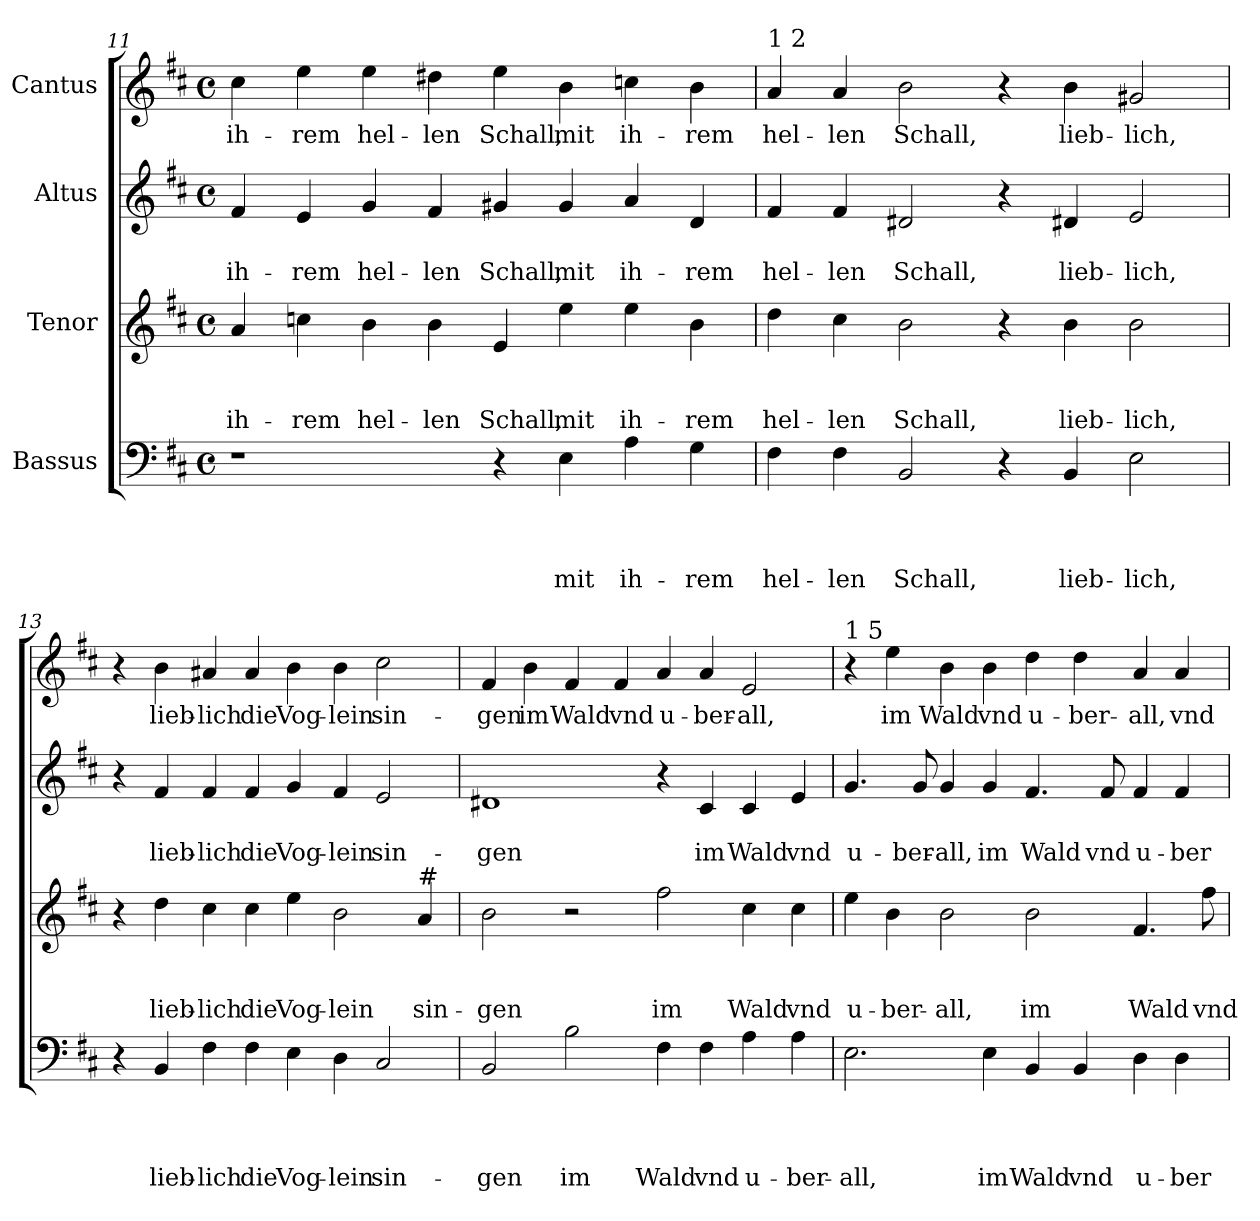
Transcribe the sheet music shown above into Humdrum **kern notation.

**kern	**text	**text	**text	**text	**kern	**text	**text	**text	**kern	**text	**text	**kern	**text
*part4	*part4	*part4	*part4	*part4	*part3	*part3	*part3	*part3	*part2	*part2	*part2	*part1	*part1
*staff4	*staff4	*staff4	*staff4	*staff4	*staff3	*staff3	*staff3	*staff3	*staff2	*staff2	*staff2	*staff1	*staff1
*I"Bassus	*	*	*	*	*I"Tenor	*	*	*	*I"Altus	*	*	*I"Cantus	*
*clefF4	*	*	*	*	*clefG2	*	*	*	*clefG2	*	*	*clefG2	*
*k[f#c#]	*	*	*	*	*k[f#c#]	*	*	*	*k[f#c#]	*	*	*k[f#c#]	*
*D:	*	*	*	*	*D:	*	*	*	*D:	*	*	*D:	*
*M4/4	*	*	*	*	*M4/4	*	*	*	*M4/4	*	*	*M4/4	*
*met(c)	*	*	*	*	*met(c)	*	*	*	*met(c)	*	*	*met(c)	*
=11	=11	=11	=11	=11	=11	=11	=11	=11	=11	=11	=11	=11	=11
!	!	!	!	!	!	!	!	!LO:LY:b	!	!	!LO:LY:b	!	!LO:LY:b
1r	.	.	.	.	4a/	.	.	ih-	4f#/	.	ih-	4cc#\	ih-
!	!	!	!	!	!	!	!	!LO:LY:b	!	!	!LO:LY:b	!	!LO:LY:b
.	.	.	.	.	4ccn\	.	.	-rem	4e/	.	-rem	4ee\	-rem
!	!	!	!	!	!	!	!	!LO:LY:b	!	!	!LO:LY:b	!	!LO:LY:b
.	.	.	.	.	4b\	.	.	hel-	4g/	.	hel-	4ee\	hel-
!	!	!	!	!	!	!	!	!LO:LY:b	!	!	!LO:LY:b	!	!LO:LY:b
.	.	.	.	.	4b\	.	.	-len	4f#/	.	-len	4dd#X\	-len
!	!	!	!	!	!	!	!	!LO:LY:b	!	!	!LO:LY:b	!	!LO:LY:b
4r	.	.	.	.	4e/	.	.	Schall,	4g#X/	.	Schall,	4ee\	Schall,
!	!	!	!	!LO:LY:b	!	!	!	!LO:LY:b	!	!	!LO:LY:b	!	!LO:LY:b
4E\	.	.	.	mit	4ee\	.	.	mit	4g#/	.	mit	4b\	mit
!	!	!	!	!LO:LY:b	!	!	!	!LO:LY:b	!	!	!LO:LY:b	!	!LO:LY:b
4A\	.	.	.	ih-	4ee\	.	.	ih-	4a/	.	ih-	4ccn\	ih-
!	!	!	!	!LO:LY:b	!	!	!	!LO:LY:b	!	!	!LO:LY:b	!	!LO:LY:b
4G\	.	.	.	-rem	4b\	.	.	-rem	4d/	.	-rem	4b\	-rem
!!LO:LB:g=z
=12	=12	=12	=12	=12	=12	=12	=12	=12	=12	=12	=12	=12	=12
!	!	!	!	!	!	!	!	!	!	!	!	!LO:TX:a:t=1 2	!
!	!	!	!	!LO:LY:b	!	!	!	!LO:LY:b	!	!	!LO:LY:b	!	!LO:LY:b
4F#\	.	.	.	hel-	4dd\	.	.	hel-	4f#/	.	hel-	4a/	hel-
!	!	!	!	!LO:LY:b	!	!	!	!LO:LY:b	!	!	!LO:LY:b	!	!LO:LY:b
4F#\	.	.	.	-len	4cc#\	.	.	-len	4f#/	.	-len	4a/	-len
!	!	!	!	!LO:LY:b	!	!	!	!LO:LY:b	!	!	!LO:LY:b	!	!LO:LY:b
2BB/	.	.	.	Schall,	2b\	.	.	Schall,	2d#X/	.	Schall,	2b\	Schall,
4r	.	.	.	.	4r	.	.	.	4r	.	.	4r	.
!	!	!	!	!LO:LY:b	!	!	!	!LO:LY:b	!	!	!LO:LY:b	!	!LO:LY:b
4BB/	.	.	.	lieb-	4b\	.	.	lieb-	4d#X/	.	lieb-	4b\	lieb-
!	!	!	!	!LO:LY:b	!	!	!	!LO:LY:b	!	!	!LO:LY:b	!	!LO:LY:b
2E\	.	.	.	-lich,	2b\	.	.	-lich,	2e/	.	-lich,	2g#X/	-lich,
=13	=13	=13	=13	=13	=13	=13	=13	=13	=13	=13	=13	=13	=13
4r	.	.	.	.	4r	.	.	.	4r	.	.	4r	.
!	!	!	!	!LO:LY:b	!	!	!	!LO:LY:b	!	!	!LO:LY:b	!	!LO:LY:b
4BB/	.	.	.	lieb-	4dd\	.	.	lieb-	4f#/	.	lieb-	4b\	lieb-
!	!	!	!	!LO:LY:b:rj	!	!	!	!LO:LY:b:rj	!	!	!LO:LY:b:rj	!	!LO:LY:b:rj
4F#\	.	.	.	-lich	4cc#\	.	.	-lich	4f#/	.	-lich	4a#X/	-lich
!	!	!	!	!LO:LY:b	!	!	!	!LO:LY:b	!	!	!LO:LY:b	!	!LO:LY:b
4F#\	.	.	.	die	4cc#\	.	.	die	4f#/	.	die	4a#/	die
!	!	!	!	!LO:LY:b	!	!	!	!LO:LY:b	!	!	!LO:LY:b	!	!LO:LY:b
4E\	.	.	.	Vog-	4ee\	.	.	Vog-	4g/	.	Vog-	4b\	Vog-
!	!	!	!	!LO:LY:b:rj	!	!	!	!LO:LY:b:rj	!	!	!LO:LY:b:rj	!	!LO:LY:b:rj
4D\	.	.	.	-lein	2b\	.	.	-lein	4f#/	.	-lein	4b\	-lein
!	!	!	!	!LO:LY:b	!	!	!	!	!	!	!LO:LY:b	!	!LO:LY:b
2C#/	.	.	.	sin-	.	.	.	.	2e/	.	sin-	2cc#\	sin-
!	!	!	!	!	!LO:TX:a:t=#	!	!	!	!	!	!	!	!
!	!	!	!	!	!	!	!	!LO:LY:b	!	!	!	!	!
.	.	.	.	.	4a/	.	.	sin-	.	.	.	.	.
=14	=14	=14	=14	=14	=14	=14	=14	=14	=14	=14	=14	=14	=14
!	!	!	!	!LO:LY:b	!	!	!	!LO:LY:b	!	!	!LO:LY:b	!	!LO:LY:b
2BB/	.	.	.	-gen	2b\	.	.	-gen	1d#X	.	-gen	4f#/	-gen
!	!	!	!	!	!	!	!	!	!	!	!	!	!LO:LY:b
.	.	.	.	.	.	.	.	.	.	.	.	4b\	im
!	!	!	!	!LO:LY:b	!	!	!	!	!	!	!	!	!LO:LY:b
2B\	.	.	.	im	2r	.	.	.	.	.	.	4f#/	Wald
!	!	!	!	!	!	!	!	!	!	!	!	!	!LO:LY:b
.	.	.	.	.	.	.	.	.	.	.	.	4f#/	vnd
!	!	!	!	!LO:LY:b	!	!	!	!LO:LY:b	!	!	!	!	!LO:LY:b
4F#\	.	.	.	Wald	2ff#\	.	.	im	4r	.	.	4a/	u-
!	!	!	!	!LO:LY:b	!	!	!	!	!	!	!LO:LY:b	!	!LO:LY:b
4F#\	.	.	.	vnd	.	.	.	.	4c#/	.	im	4a/	-ber-
!	!	!	!	!LO:LY:b	!	!	!	!LO:LY:b	!	!	!LO:LY:b	!	!LO:LY:b
4A\	.	.	.	u-	4cc#\	.	.	Wald	4c#/	.	Wald	2e/	-all,
!	!	!	!	!LO:LY:b	!	!	!	!LO:LY:b	!	!	!LO:LY:b	!	!
4A\	.	.	.	-ber-	4cc#\	.	.	vnd	4e/	.	vnd	.	.
!!LO:LB:g=z
=15	=15	=15	=15	=15	=15	=15	=15	=15	=15	=15	=15	=15	=15
!	!	!	!	!	!	!	!	!	!	!	!	!LO:TX:a:t=1 5	!
!	!	!	!	!LO:LY:b	!	!	!	!LO:LY:b	!	!	!LO:LY:b	!	!
2.E\	.	.	.	-all,	4ee\	.	.	u-	4.g/	.	u-	4r	.
!	!	!	!	!	!	!	!	!LO:LY:b	!	!	!	!	!LO:LY:b
.	.	.	.	.	4b\	.	.	-ber-	.	.	.	4ee\	im
!	!	!	!	!	!	!	!	!	!	!	!LO:LY:b	!	!
.	.	.	.	.	.	.	.	.	8g/	.	-ber-	.	.
!	!	!	!	!	!	!	!	!LO:LY:b	!	!	!LO:LY:b	!	!LO:LY:b
.	.	.	.	.	2b\	.	.	-all,	4g/	.	-all,	4b\	Wald
!	!	!	!	!LO:LY:b	!	!	!	!	!	!	!LO:LY:b	!	!LO:LY:b
4E\	.	.	.	im	.	.	.	.	4g/	.	im	4b\	vnd
!	!	!	!	!LO:LY:b	!	!	!	!LO:LY:b	!	!	!LO:LY:b	!	!LO:LY:b
4BB/	.	.	.	Wald	2b\	.	.	im	4.f#/	.	Wald	4dd\	u-
!	!	!	!	!LO:LY:b	!	!	!	!	!	!	!	!	!LO:LY:b
4BB/	.	.	.	vnd	.	.	.	.	.	.	.	4dd\	-ber-
!	!	!	!	!	!	!	!	!	!	!	!LO:LY:b	!	!
.	.	.	.	.	.	.	.	.	8f#/	.	vnd	.	.
!	!	!	!	!LO:LY:b	!	!	!	!LO:LY:b	!	!	!LO:LY:b	!	!LO:LY:b
4D\	.	.	.	u-	4.f#/	.	.	Wald	4f#/	.	u-	4a/	-all,
!	!	!	!	!LO:LY:b	!	!	!	!	!	!	!LO:LY:b	!	!LO:LY:b
4D\	.	.	.	-ber-	.	.	.	.	4f#/	.	-ber-	4a/	vnd
!	!	!	!	!	!	!	!	!LO:LY:b	!	!	!	!	!
.	.	.	.	.	8ff#\	.	.	vnd	.	.	.	.	.
=	=	=	=	=	=	=	=	=	=	=	=	=	=
*-	*-	*-	*-	*-	*-	*-	*-	*-	*-	*-	*-	*-	*-
